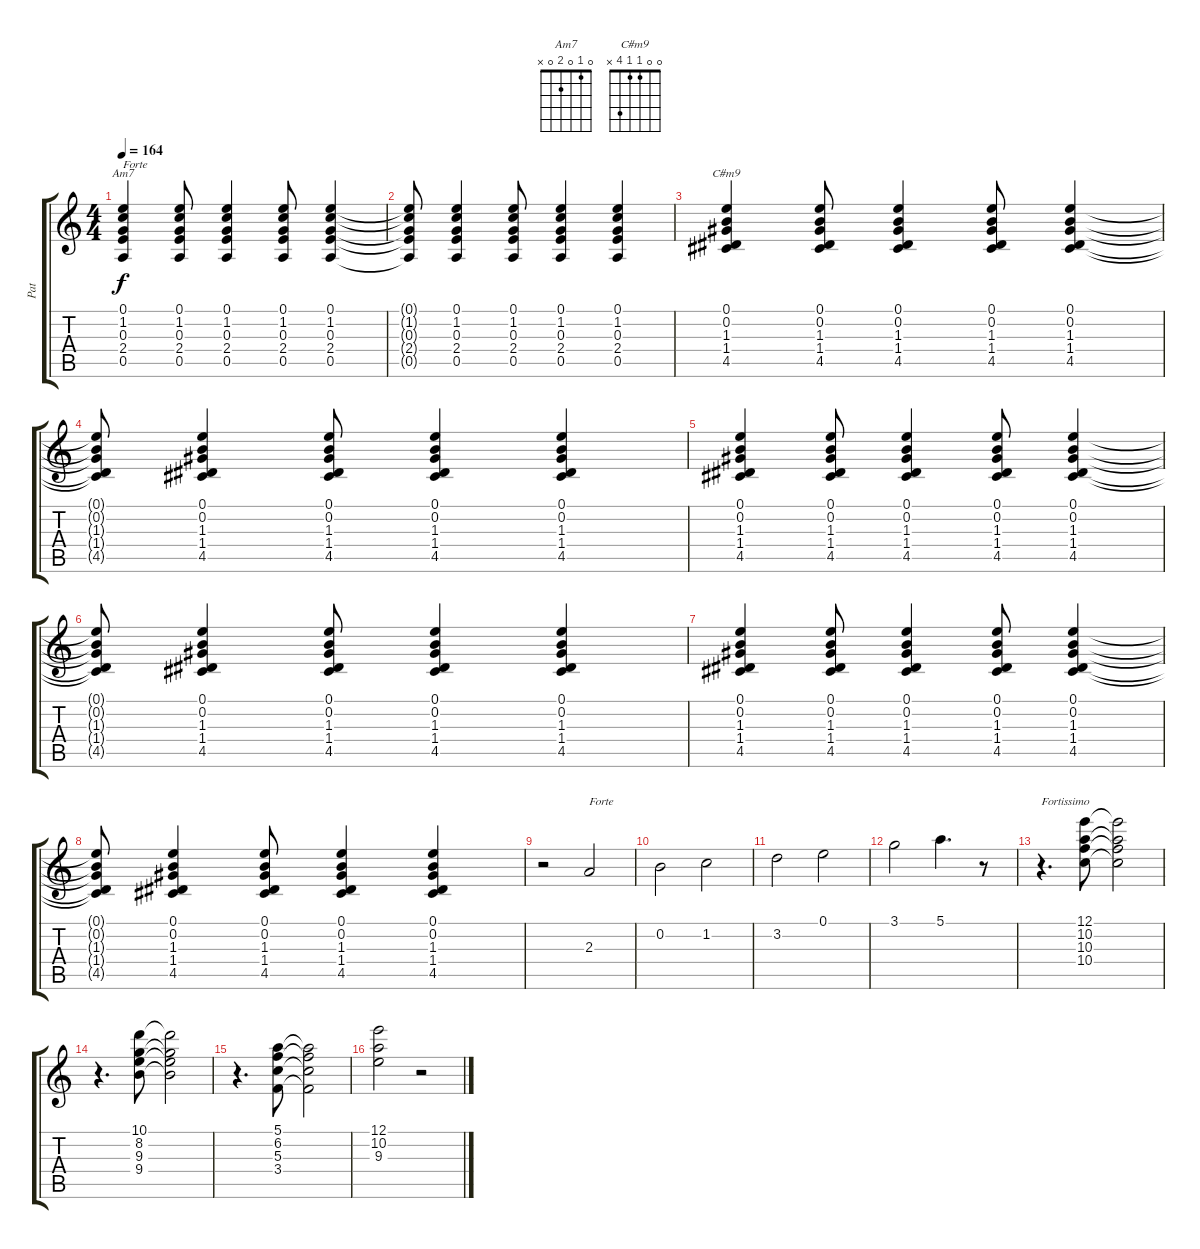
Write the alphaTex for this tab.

\track ("Pat" "Pat") {instrument acousticguitarsteel}
\staff {score tabs}
\tuning (E4 B3 G3 D3 A2 E2) {hide}
\chord ("Am7" 0 1 0 2 0 x)
\chord ("C#m9" 0 0 1 1 4 x)
\ts (4 4)
\tempo 164
\clef g2
\ks c
(0.1 1.2 0.3 2.4 0.5).4{ch "Am7" txt "Forte" dy f} (0.1 1.2 0.3 2.4 0.5).8 (0.1 1.2 0.3 2.4 0.5).4 (0.1 1.2 0.3 2.4 0.5).8 (0.1 1.2 0.3 2.4 0.5).4 |
(0.1{t} 1.2{t} 0.3{t} 2.4{t} 0.5{t}).8 (0.1 1.2 0.3 2.4 0.5).4 (0.1 1.2 0.3 2.4 0.5).8 (0.1 1.2 0.3 2.4 0.5).4 (0.1 1.2 0.3 2.4 0.5).4 |
(0.1 0.2 1.3 1.4 4.5).4{ch "C#m9"} (0.1 0.2 1.3 1.4 4.5).8 (0.1 0.2 1.3 1.4 4.5).4 (0.1 0.2 1.3 1.4 4.5).8 (0.1 0.2 1.3 1.4 4.5).4 |
(0.1{t} 0.2{t} 1.3{t} 1.4{t} 4.5{t}).8 (0.1 0.2 1.3 1.4 4.5).4 (0.1 0.2 1.3 1.4 4.5).8 (0.1 0.2 1.3 1.4 4.5).4 (0.1 0.2 1.3 1.4 4.5).4 |
(0.1 0.2 1.3 1.4 4.5).4 (0.1 0.2 1.3 1.4 4.5).8 (0.1 0.2 1.3 1.4 4.5).4 (0.1 0.2 1.3 1.4 4.5).8 (0.1 0.2 1.3 1.4 4.5).4 |
(0.1{t} 0.2{t} 1.3{t} 1.4{t} 4.5{t}).8 (0.1 0.2 1.3 1.4 4.5).4 (0.1 0.2 1.3 1.4 4.5).8 (0.1 0.2 1.3 1.4 4.5).4 (0.1 0.2 1.3 1.4 4.5).4 |
(0.1 0.2 1.3 1.4 4.5).4 (0.1 0.2 1.3 1.4 4.5).8 (0.1 0.2 1.3 1.4 4.5).4 (0.1 0.2 1.3 1.4 4.5).8 (0.1 0.2 1.3 1.4 4.5).4 |
(0.1{t} 0.2{t} 1.3{t} 1.4{t} 4.5{t}).8 (0.1 0.2 1.3 1.4 4.5).4 (0.1 0.2 1.3 1.4 4.5).8 (0.1 0.2 1.3 1.4 4.5).4 (0.1 0.2 1.3 1.4 4.5).4 |
r.2 2.3.2{txt "Forte"} |
0.2.2 1.2.2 |
3.2.2 0.1.2 |
3.1.2 5.1.4{d} r.8 |
r.4{d txt "Fortissimo"} (12.1 10.2 10.3 10.4).8 (12.1{t} 10.2{t} 10.3{t} 10.4{t}).2 |
r.4{d} (10.1 8.2 9.3 9.4).8 (10.1{t} 8.2{t} 9.3{t} 9.4{t}).2 |
r.4{d} (5.1 6.2 5.3 3.4).8 (5.1{t} 6.2{t} 5.3{t} 3.4{t}).2 |
(12.1 10.2 9.3).2 r.2
